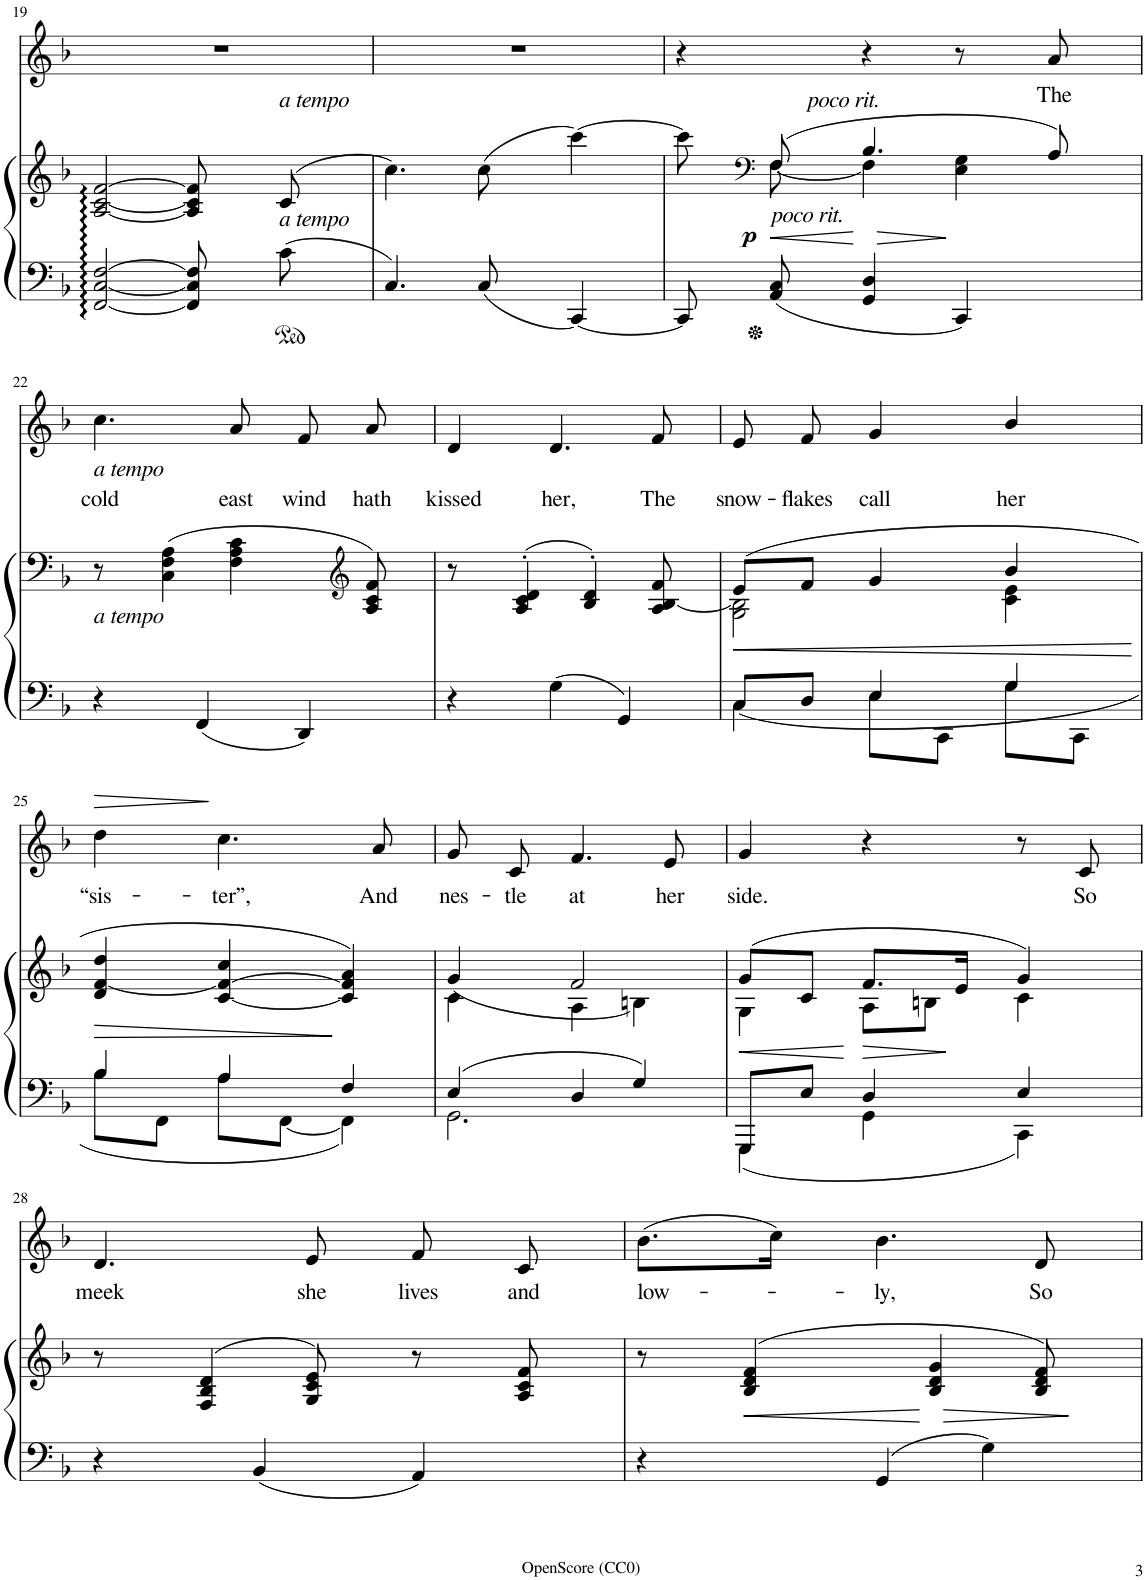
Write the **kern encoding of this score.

**kern	**kern	**dynam	**kern	**text	**dynam
*part2	*part2	*part2	*part1	*part1	*part1
*staff3	*staff2	*staff2/3	*staff1	*staff1	*staff1
*I"Piano	*	*	*I"Voice	*	*
*I'Pno	*	*	*	*	*
!!LO:PB:g=z
*clefF4	*clefG2	*	*clefG2	*	*
*k[b-]	*k[b-]	*	*k[b-]	*	*
*M3/4	*M3/4	*	*M3/4	*	*
=19	=19	=19	=19	=19	=19
*	*	*	*^	*	*
[2FF/ [2C/ [2F/	[2A/ [2c/ [2f/	.	2.r	2ryy	.	.
8FF/] 8C/] 8F/]	8A/] 8c/] 8f/]	.	.	8ryy	.	.
!	!	!	!	!LO:TX:b:i:t=a tempo	!	!
!	!LO:TX:b:i:t=a tempo	!	!	!	!	!
8c\	(>8c/	.	.	8ryy	.	.
*	*	*	*v	*v	*	*
=20	=20	=20	=20	=20	=20
4.C/	4.cc\)	.	2.r	.	.
8C/	(8cc\	.	.	.	.
[4CC/	[4ccc\)	.	.	.	.
=21	=21	=21	=21	=21	=21
*	*^	*	*	*	*
8CC/]	8ccc\]	8ryy	.	4r	.	.
*	*clefF4	*	*	*	*	*
!	!LO:TX:b:i:t=poco rit.	!	!	!	!	!
!	!	!	!LO:DY:a=2	!	!	!
8AA/ 8C/	(8F/	[8F\	p	.	.	.
!	!	!	!	!LO:TX:b:i:t=poco rit.	!	!
4GG/ 4D/	4.B-/	4F\]	.	4r	.	.
4CC/	.	4E\ 4G\	.	8r	.	.
!	!	!	!	!	!LO:LY:b	!
.	8A/)	.	.	8a/	The	.
*	*v	*v	*	*	*	*
!!LO:LB:g=z
=22	=22	=22	=22	=22	=22
!	!	!	!LO:TX:b:i:t=a tempo	!	!
!	!LO:TX:b:i:t=a tempo	!	!	!	!
!	!	!	!	!LO:LY:b	!
4r	8r	.	4.cc\	cold	.
.	(4C\ 4F\ 4A\	.	.	.	.
4FF/	.	.	.	.	.
!	!	!	!	!LO:LY:b	!
.	4F\ 4A\ 4c\	.	8a/	east	.
!	!	!	!	!LO:LY:b	!
4DD/	.	.	8f/	wind	.
*	*clefG2	*	*	*	*
!	!	!	!	!LO:LY:b	!
.	8A/ 8c/ 8f/)	.	8a/	hath	.
=23	=23	=23	=23	=23	=23
!	!	!	!	!LO:LY:b	!
4r	8r	.	4d/	kissed	.
.	(>4A/'> 4c/'> 4d/'>	.	.	.	.
!	!	!	!	!LO:LY:b	!
4G\	.	.	4.d/	her,	.
.	4B-/'> 4d/'>)	.	.	.	.
4GG/	.	.	.	.	.
!	!	!	!	!LO:LY:b	!
.	8A/ [8B-/ 8f/	.	8f/	The	.
=24	=24	=24	=24	=24	=24
*^	*	*	*	*	*
!	!	!	!LO:HP:b	!	!LO:LY:b	!
*	*	*^	*	*	*	*
8C/L	4C\	(8e/L	2G\ 2B-\]	<	8e/	snow-	.
!	!	!	!	!	!	!LO:LY:b	!
8D/J	.	8f/J	.	.	8f/	-flakes	.
!	!	!	!	!	!	!LO:LY:b	!
4E/	8E\L	4g/	.	.	4g/	call	.
.	8CC\J	.	.	.	.	.	.
!	!	!	!	!	!	!LO:LY:b	!
4G/	8G\L	4b-/	4c\ 4e\	.	4b-/	her	.
.	8CC\J	.	.	.	.	.	.
*v	*v	*	*	*	*	*	*
*	*v	*v	*	*	*	*
.	.	[	.	.	.
!!LO:LB:g=z
=25	=25	=25	=25	=25	=25
*^	*	*	*	*	*
!	!	!	!LO:HP:b	!	!LO:LY:b	!LO:HP:b
4B-/	8B-\L	4d/ [4f/ 4dd/	>	4dd\	“sis-	>
.	8FF\J	.	.	.	.	.
!	!	!	!	!	!LO:LY:b	!
4A/	8A\L	[4c/ 4f/_ 4cc/	.	4.cc\	-ter”,	]
.	[8FF\J	.	.	.	.	.
4F/	4FF\]	4c/] 4f/] 4a/)	]	.	.	.
!	!	!	!	!	!LO:LY:b	!
.	.	.	.	8a/	And	.
=26	=26	=26	=26	=26	=26	=26
*	*	*^	*	*	*	*
!	!	!	!	!	!	!LO:LY:b	!
4E/	2.GG\	(4g/	4c\	.	8g/	nes-	.
!	!	!	!	!	!	!LO:LY:b	!
.	.	.	.	.	8c/	-tle	.
!	!	!	!	!	!	!LO:LY:b	!
4D/	.	2f/	4A\	.	4.f/	at	.
4G/	.	.	4Bn\)	.	.	.	.
!	!	!	!	!	!	!LO:LY:b	!
.	.	.	.	.	8e/	her	.
=27	=27	=27	=27	=27	=27	=27	=27
!	!	!	!	!LO:HP:b	!	!LO:LY:b	!
8GGG/L	4GGG\	(8g/L	4G\	<	4g/	side.	.
8E/J	.	8c/J	.	.	.	.	.
!	!	!	!	!LO:HP:n=1:b	!	!	!
4D/	4GG\	8.f/L	8A\L	[ >	4r	.	.
.	.	.	8Bn\J	.	.	.	.
.	.	16e/Jk	.	]	.	.	.
4E/	4CC\	4g/)	4c\	.	8r	.	.
!	!	!	!	!	!	!LO:LY:b	!
.	.	.	.	.	8c/	So	.
*v	*v	*	*	*	*	*	*
*	*v	*v	*	*	*	*
!!LO:LB:g=z
=28	=28	=28	=28	=28	=28
!	!	!	!	!LO:LY:b	!
4r	8r	.	4.d/	meek	.
.	(>4F/ 4B-/ 4d/	.	.	.	.
4BB-/	.	.	.	.	.
!	!	!	!	!LO:LY:b	!
.	8G/ 8c/ 8e/)	.	8e/	she	.
!	!	!	!	!LO:LY:b	!
4AA/	8r	.	8f/	lives	.
!	!	!	!	!LO:LY:b	!
.	8A/ 8c/ 8f/	.	8c/	and	.
=29	=29	=29	=29	=29	=29
!	!	!	!	!LO:LY:b	!
4r	8r	.	(8.b-\L	low-	.
!	!	!LO:HP:b	!	!	!
.	(>4B-/ 4d/ 4f/	<	.	.	.
.	.	.	16cc\Jk)	.	.
!	!	!	!	!LO:LY:b	!
4GG/	.	.	4.b-\	-ly,	.
!	!	!LO:HP:n=1:b	!	!	!
.	4B-/ 4d/ 4g/	[ >	.	.	.
4G\	.	.	.	.	.
!	!	!	!	!LO:LY:b	!
.	8B-/ 8d/ 8f/)	.	8d/	So	.
.	.	]	.	.	.
=	=	=	=	=	=
*-	*-	*-	*-	*-	*-
